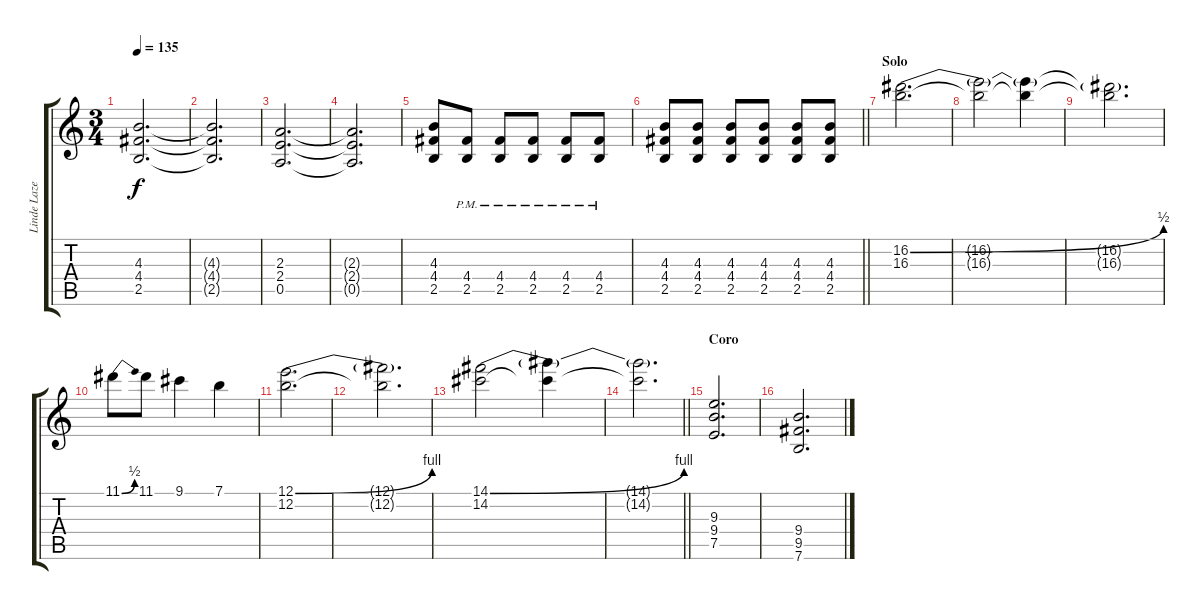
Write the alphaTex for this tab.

\track ("Linde Lazer" "Linde Laze") {instrument distortionguitar}
\staff {score tabs}
\tuning (E4 B3 G3 D3 A2 E2) {hide}
\ts (3 4)
\tempo 135
\clef g2
\ks c
(4.3 4.4 2.5).2{d dy f} |
(4.3{t} 4.4{t} 2.5{t}).2{d} |
(2.3 2.4 0.5).2{d} |
(2.3{t} 2.4{t} 0.5{t}).2{d} |
(4.3 4.4 2.5).8 (4.4{pm} 2.5{pm}).8 (4.4{pm} 2.5{pm}).8 (4.4{pm} 2.5{pm}).8 (4.4{pm} 2.5{pm}).8 (4.4{pm} 2.5{pm}).8 |
\barLineRight lightlight
(4.3 4.4 2.5).8 (4.3 4.4 2.5).8 (4.3 4.4 2.5).8 (4.3 4.4 2.5).8 (4.3 4.4 2.5).8 (4.3 4.4 2.5).8 |
\section ("" "Solo")
(16.2{be (bend 0 0 60 2)} 16.3).2{d} |
(16.2{t} 16.3{t}).2 (16.2{t} 16.3{t}).4 |
(16.2{t} 16.3{t}).2{d} |
11.1{be (bend 0 0 60 2)}.8 11.1.8 9.1.4 7.1.4 |
(12.1{be (bend 0 0 60 4)} 12.2).2{d} |
(12.1{t} 12.2{t}).2{d} |
(14.1{be (bend 0 0 60 4)} 14.2).2 (14.1{t} 14.2{t}).4 |
\barLineRight lightlight
(14.1{t} 14.2{t}).2{d} |
\section ("" "Coro")
(9.3 9.4 7.5).2{d volume 13 instrument distortionguitar} |
(9.4 9.5 7.6).2{d}
